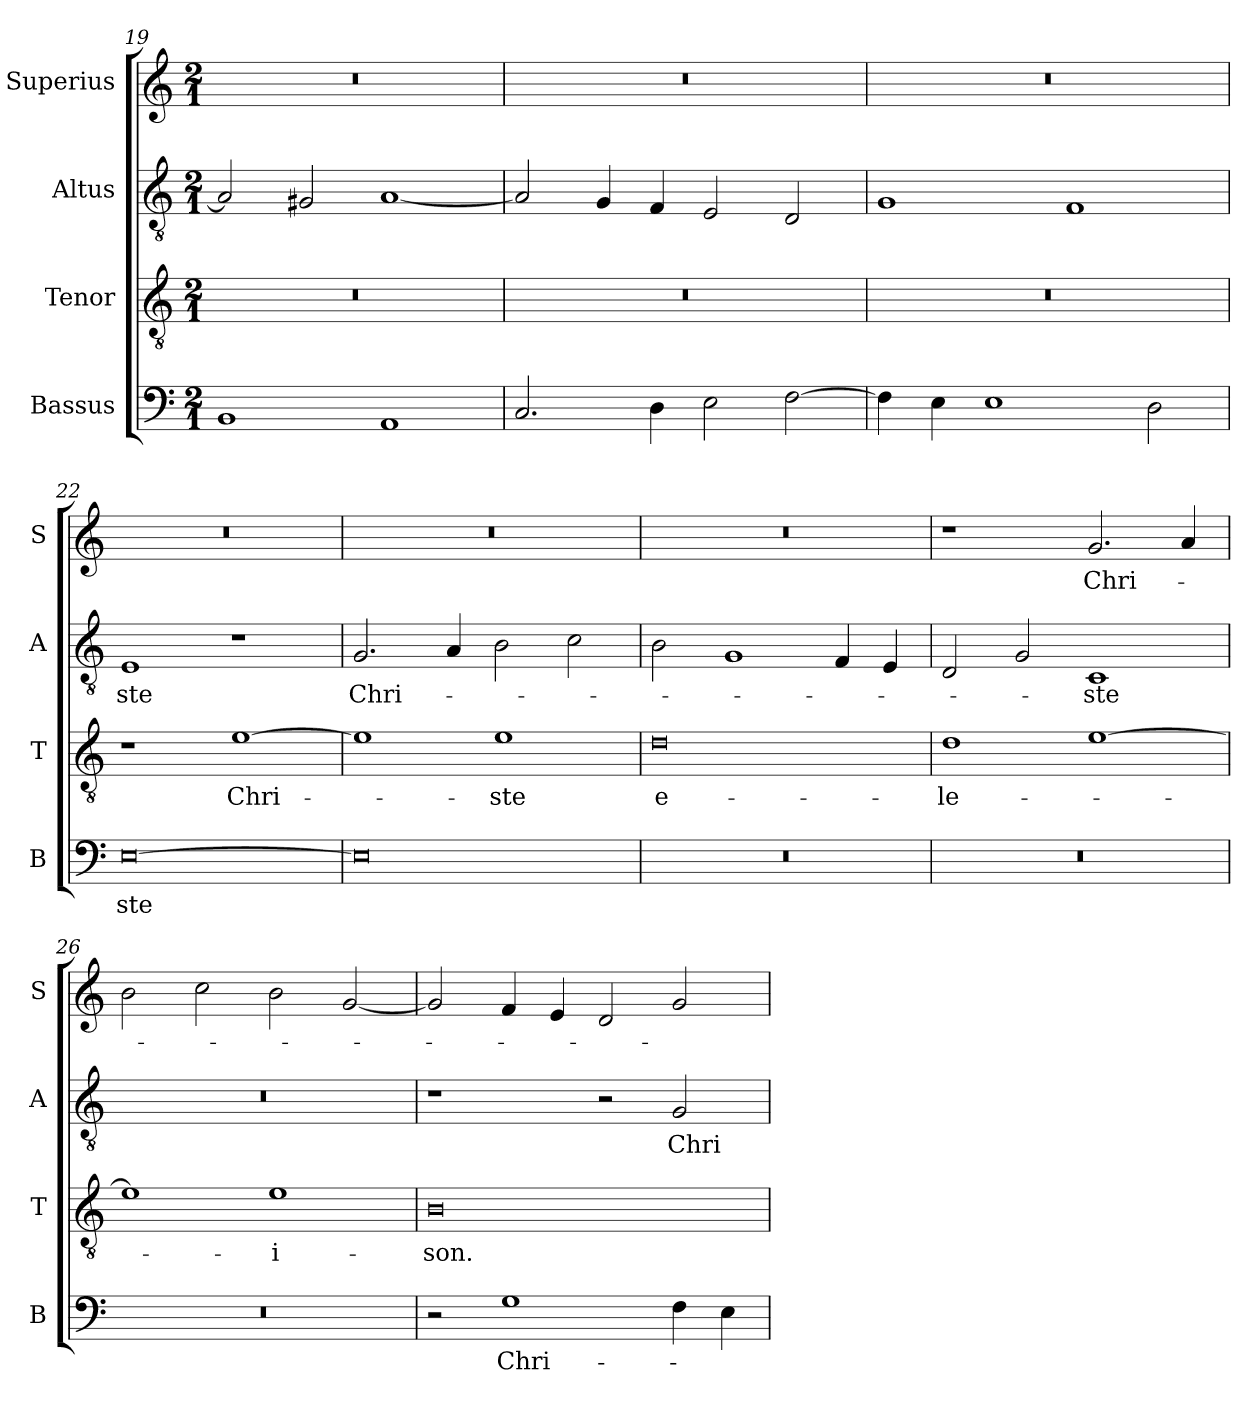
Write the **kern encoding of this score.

**kern	**text	**kern	**text	**kern	**text	**kern	**text
*part4	*part4	*part3	*part3	*part2	*part2	*part1	*part1
*staff4	*staff4	*staff3	*staff3	*staff2	*staff2	*staff1	*staff1
*I"Bassus	*	*I"Tenor	*	*I"Altus	*	*I"Superius	*
*I'B	*	*I'T	*	*I'A	*	*I'S	*
*clefF4	*	*clefGv2	*	*clefGv2	*	*clefG2	*
*k[]	*	*k[]	*	*k[]	*	*k[]	*
*M2/1	*	*M2/1	*	*M2/1	*	*M2/1	*
=19	=19	=19	=19	=19	=19	=19	=19
1BB	.	0r	.	2A]	.	0r	.
.	.	.	.	2G#X	.	.	.
1AA	.	.	.	[1A	.	.	.
=20	=20	=20	=20	=20	=20	=20	=20
2.C	.	0r	.	2A]	.	0r	.
.	.	.	.	4G	.	.	.
4D	.	.	.	4F	.	.	.
2E	.	.	.	2E	.	.	.
[2F	.	.	.	2D	.	.	.
=21	=21	=21	=21	=21	=21	=21	=21
4F]	.	0r	.	1G	.	0r	.
4E	.	.	.	.	.	.	.
1E	.	.	.	.	.	.	.
.	.	.	.	1F	.	.	.
2D	.	.	.	.	.	.	.
=22	=22	=22	=22	=22	=22	=22	=22
[0E	-ste	1r	.	1E	-ste	0r	.
.	.	[1e	Chri-	1r	.	.	.
=23	=23	=23	=23	=23	=23	=23	=23
0E]	.	1e]	.	2.G	Chri-	0r	.
.	.	.	.	4A	.	.	.
.	.	1e	-ste	2B	.	.	.
.	.	.	.	2c	.	.	.
=24	=24	=24	=24	=24	=24	=24	=24
0r	.	0d	e-	2B	.	0r	.
.	.	.	.	1G	.	.	.
.	.	.	.	4F	.	.	.
.	.	.	.	4E	.	.	.
=25	=25	=25	=25	=25	=25	=25	=25
0r	.	1d	-le-	2D	.	1r	.
.	.	.	.	2G	.	.	.
.	.	[1e	.	1C	-ste	2.g	Chri-
.	.	.	.	.	.	4a	.
=26	=26	=26	=26	=26	=26	=26	=26
0r	.	1e]	.	0r	.	2b	.
.	.	.	.	.	.	2cc	.
.	.	1e	-i-	.	.	2b	.
.	.	.	.	.	.	[2g	.
=27	=27	=27	=27	=27	=27	=27	=27
2r	.	0B	-son.	1r	.	2g]	.
1G	Chri-	.	.	.	.	4f	.
.	.	.	.	.	.	4e	.
.	.	.	.	2r	.	2d	.
4F	.	.	.	2G	Chri-	2g	.
4E	.	.	.	.	.	.	.
=	=	=	=	=	=	=	=
*-	*-	*-	*-	*-	*-	*-	*-
